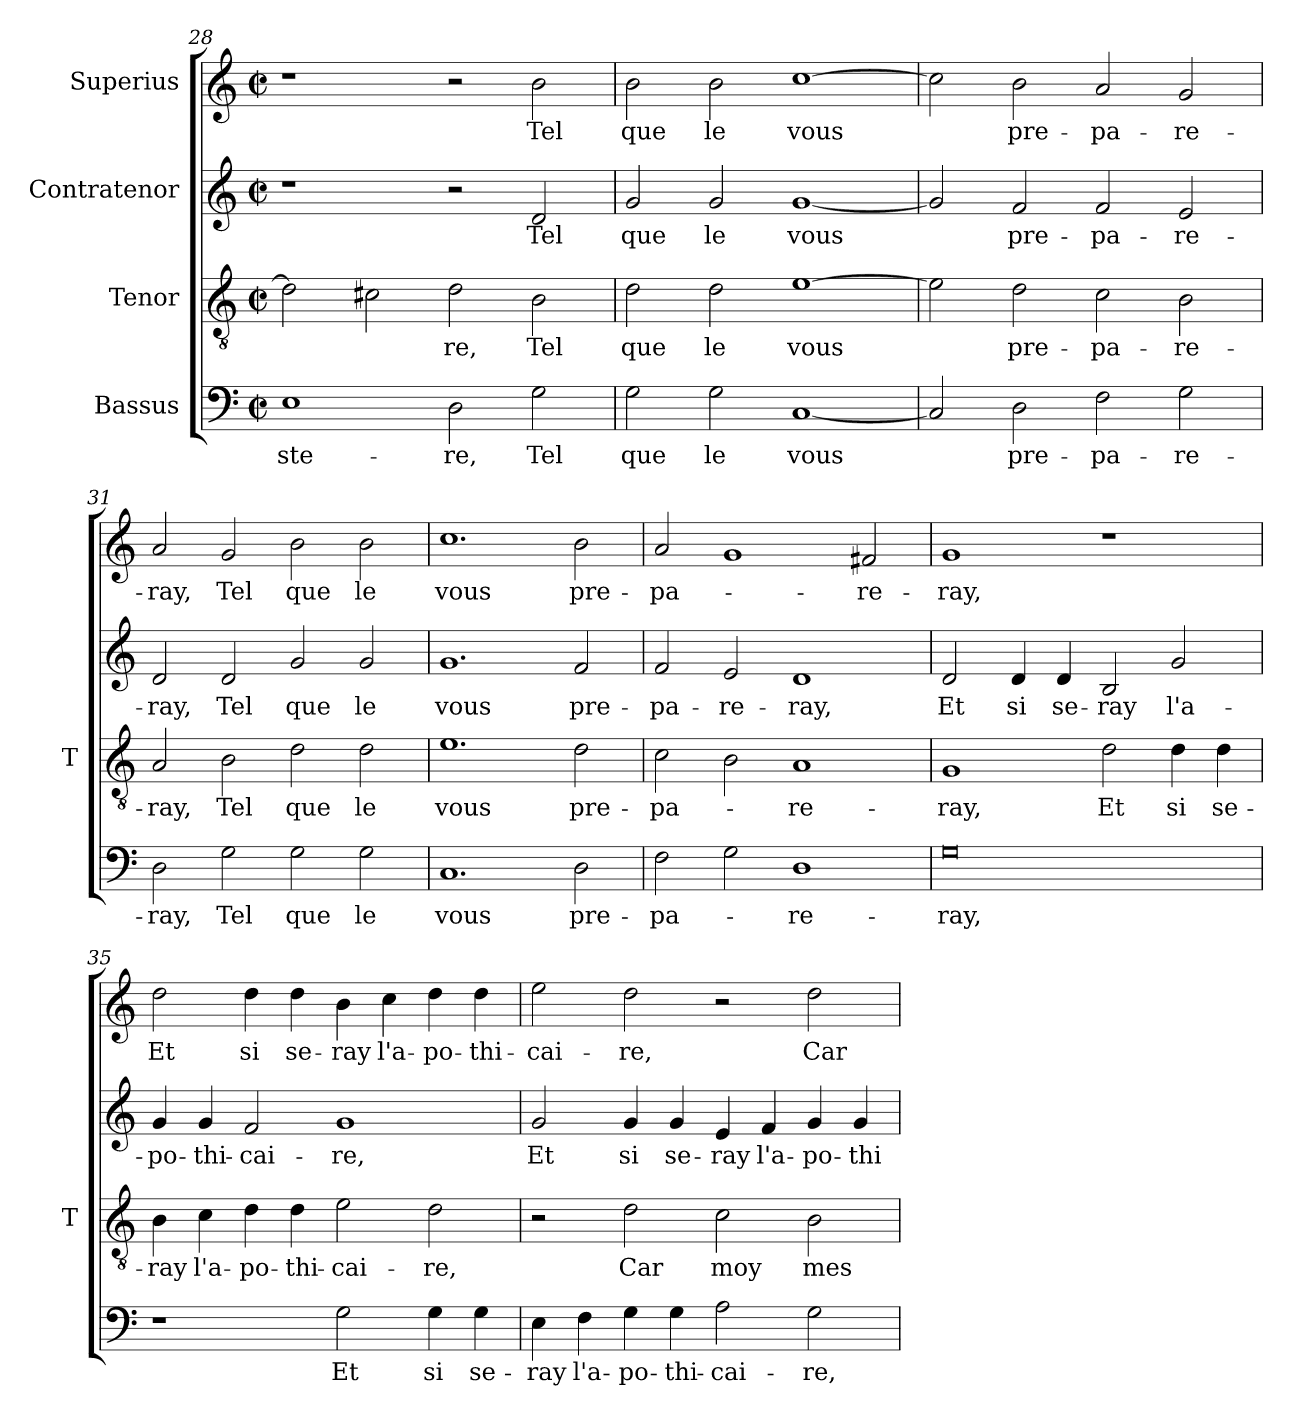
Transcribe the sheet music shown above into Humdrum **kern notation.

**kern	**text	**kern	**text	**kern	**text	**kern	**text
*part4	*part4	*part3	*part3	*part2	*part2	*part1	*part1
*staff4	*staff4	*staff3	*staff3	*staff2	*staff2	*staff1	*staff1
*I"Bassus	*	*I"Tenor	*	*I"Contratenor	*	*I"Superius	*
*	*	*I'T	*	*	*	*	*
*clefF4	*	*clefGv2	*	*clefG2	*	*clefG2	*
*k[]	*	*k[]	*	*k[]	*	*k[]	*
*C:	*	*C:	*	*C:	*	*C:	*
*M2/2	*	*M2/2	*	*M2/2	*	*M2/2	*
*met(c|)	*	*met(c|)	*	*met(c|)	*	*met(c|)	*
=28	=28	=28	=28	=28	=28	=28	=28
1E	ste-	2d]	.	1r	.	1r	.
.	.	2c#X	.	.	.	.	.
2D	-re,	2d	-re,	2r	.	2r	.
2G	-Tel	2B	-Tel	2d	-Tel	2b	-Tel
=29	=29	=29	=29	=29	=29	=29	=29
2G	-que	2d	-que	2g	-que	2b	-que
2G	-le	2d	-le	2g	-le	2b	-le
[1C	-vous	[1e	-vous	[1g	-vous	[1cc	-vous
=30	=30	=30	=30	=30	=30	=30	=30
2C]	.	2e]	.	2g]	.	2cc]	.
2D	pre-	2d	pre-	2f	pre-	2b	pre-
2F	pa-	2c	pa-	2f	pa-	2a	pa-
2G	re-	2B	re-	2e	re-	2g	re-
=31	=31	=31	=31	=31	=31	=31	=31
2D	-ray,	2A	-ray,	2d	-ray,	2a	-ray,
2G	-Tel	2B	-Tel	2d	-Tel	2g	-Tel
2G	-que	2d	-que	2g	-que	2b	-que
2G	-le	2d	-le	2g	-le	2b	-le
=32	=32	=32	=32	=32	=32	=32	=32
1.C	-vous	1.e	-vous	1.g	-vous	1.cc	-vous
2D	pre-	2d	pre-	2f	pre-	2b	pre-
=33	=33	=33	=33	=33	=33	=33	=33
2F	pa-	2c	pa-	2f	pa-	2a	pa-
2G	.	2B	.	2e	re-	1g	.
1D	re-	1A	re-	1d	-ray,	.	.
.	.	.	.	.	.	2f#X	re-
=34	=34	=34	=34	=34	=34	=34	=34
0G	-ray,	1G	-ray,	2d	-Et	1g	-ray,
.	.	.	.	4d	-si	.	.
.	.	.	.	4d	se-	.	.
.	.	2d	-Et	2B	-ray	1r	.
.	.	4d	-si	2g	l'a-	.	.
.	.	4d	se-	.	.	.	.
=35	=35	=35	=35	=35	=35	=35	=35
1r	.	4B	-ray	4g	po-	2dd	-Et
.	.	4c	l'a-	4g	thi-	.	.
.	.	4d	po-	2f	cai-	4dd	-si
.	.	4d	thi-	.	.	4dd	se-
2G	-Et	2e	cai-	1g	-re,	4b	-ray
.	.	.	.	.	.	4cc	l'a-
4G	-si	2d	-re,	.	.	4dd	po-
4G	se-	.	.	.	.	4dd	thi-
=36	=36	=36	=36	=36	=36	=36	=36
4E	-ray	2r	.	2g	-Et	2ee	cai-
4F	l'a-	.	.	.	.	.	.
4G	po-	2d	-Car	4g	-si	2dd	-re,
4G	thi-	.	.	4g	se-	.	.
2A	cai-	2c	-moy	4e	-ray	2r	.
.	.	.	.	4f	l'a-	.	.
2G	-re,	2B	mes-	4g	po-	2dd	-Car
.	.	.	.	4g	thi-	.	.
=	=	=	=	=	=	=	=
*-	*-	*-	*-	*-	*-	*-	*-
